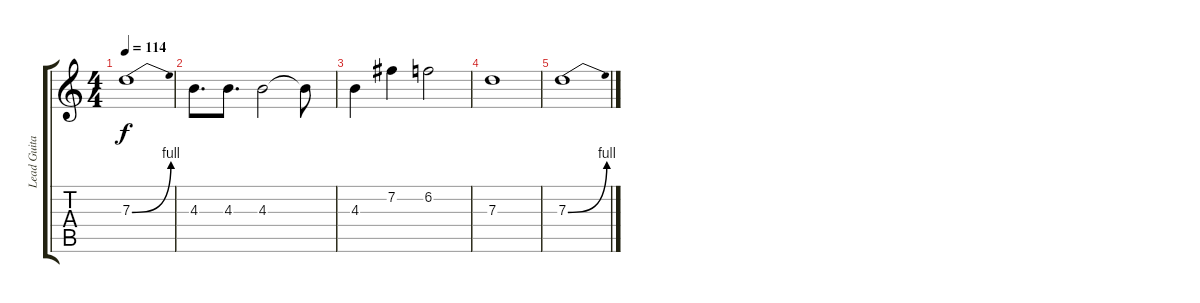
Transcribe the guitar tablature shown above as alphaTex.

\track ("Lead Guitar" "Lead Guita") {instrument distortionguitar}
\staff {score tabs}
\tuning (E4 B3 G3 D3 A2 E2) {hide}
\ts (4 4)
\tempo 114
\clef g2
\ks c
7.3{be (bend 0 0 60 4)}.1{dy f} |
4.3.8{d} 4.3.8{d} 4.3.2 4.3{t}.8 |
4.3.4 7.2.4 6.2.2 |
7.3.1 |
7.3{be (bend 0 0 60 4)}.1
